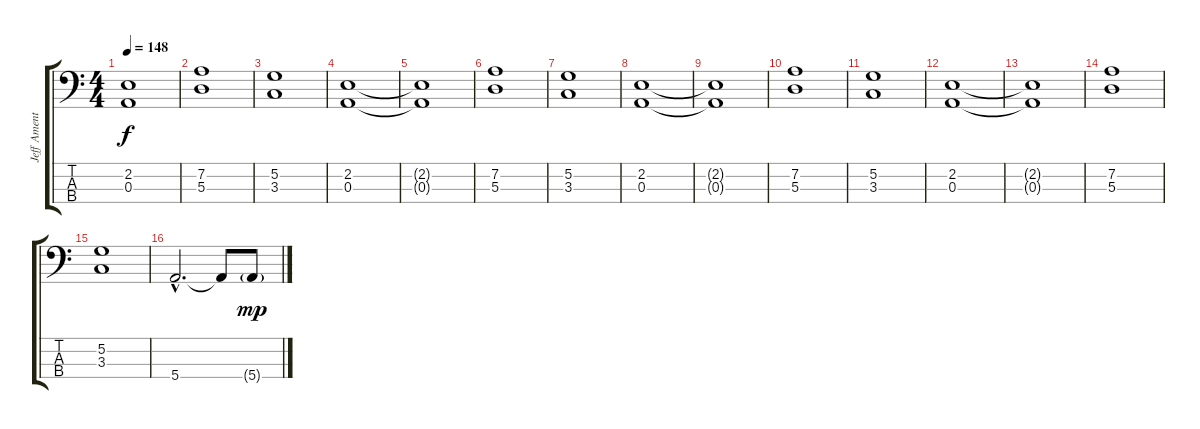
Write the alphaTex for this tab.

\track ("Jeff Ament" "Jeff Ament") {instrument electricbassfinger}
\staff {score tabs}
\tuning (G2 D2 A1 E1) {hide}
\ts (4 4)
\tempo 148
\clef f4
\ks c
(2.2{t} 0.3{t}).1{dy f} |
(7.2 5.3).1 |
(5.2 3.3).1 |
(2.2 0.3).1 |
(2.2{t} 0.3{t}).1 |
(7.2 5.3).1 |
(5.2 3.3).1 |
(2.2 0.3).1 |
(2.2{t} 0.3{t}).1 |
(7.2 5.3).1 |
(5.2 3.3).1 |
(2.2 0.3).1 |
(2.2{t} 0.3{t}).1 |
(7.2 5.3).1 |
(5.2 3.3).1 |
5.4{hac}.2{d} 5.4{t}.8 5.4{ss g}.8{dy mp}
